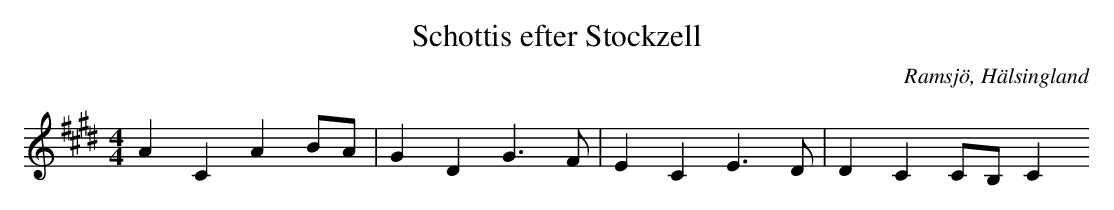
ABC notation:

X:1
T: Schottis efter Stockzell
O: Ramsjö, Hälsingland
M: 4/4
L: 1/8
K: E
A2 C2 A2 BA|G2 D2 G2>F2|E2 C2 E2>D2|D2 C2 CB, C2
